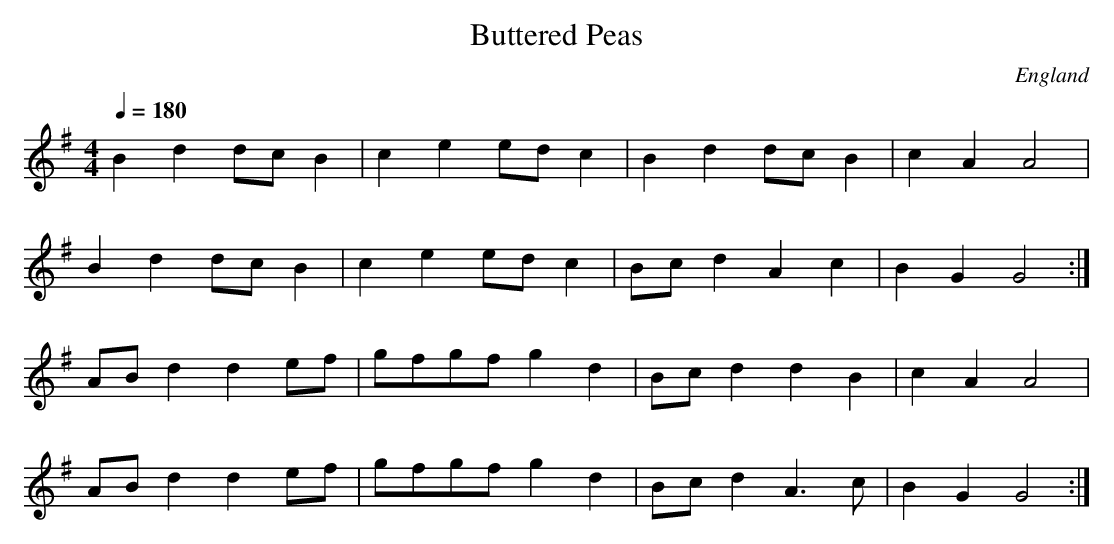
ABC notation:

X:1
T:Buttered Peas
O:England
M:4/4
L:1/8
Q:1/4=180
K:Gmaj clef=treble
B2 d2 dc B2 | c2 e2 ed c2 | B2 d2 dc B2 | c2 A2 A4 |
B2 d2 dc B2 | c2 e2 ed c2 | Bc d2 A2 c2 | B2 G2 G4 :|
AB d2 d2 ef | gfgf g2 d2 | Bc d2 d2 B2 | c2 A2 A4 |
AB d2 d2 ef | gfgf g2 d2 | Bc d2 A2>c2 | B2 G2 G4 :|
